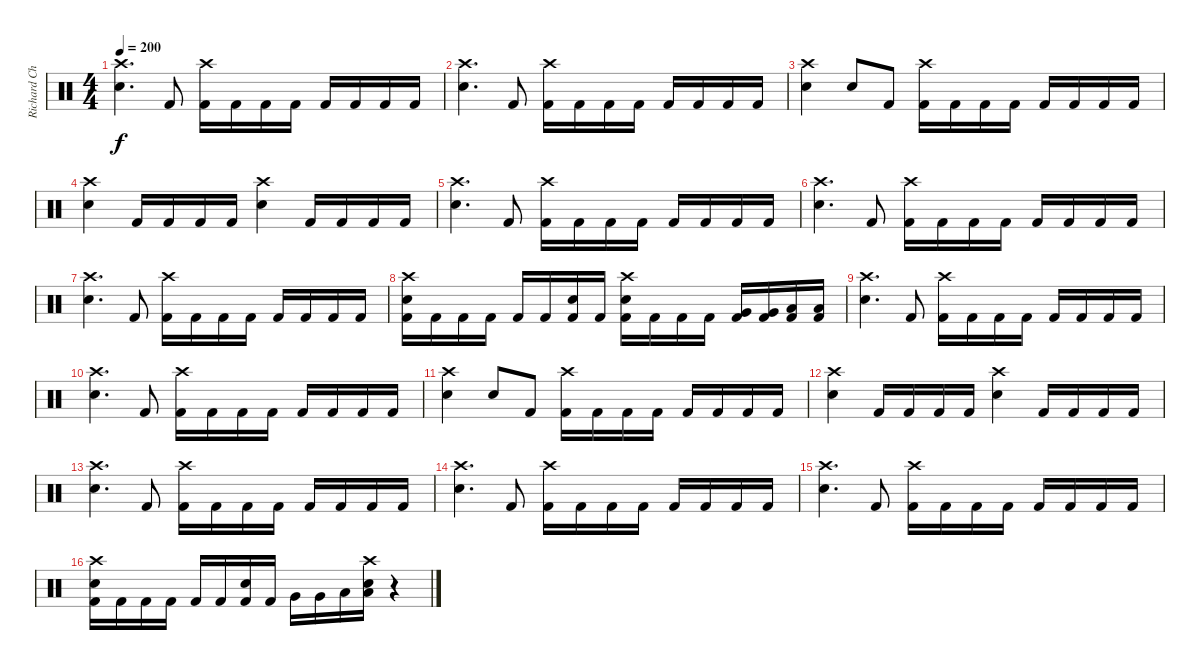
\track ("Richard Christy" "Richard Ch") {instrument percussion}
\staff {score}
\articulation defaults
\ts (4 4)
\tempo 200
\clef neutral
\ks c
("Crash high (hit)" "Electric Snare (hit)").4{d dy f} "Kick (hit) 2".8 ("Crash high (hit)" "Kick (hit) 2").16 "Kick (hit) 2".16 "Kick (hit) 2".16 "Kick (hit) 2".16 "Kick (hit) 2".16 "Kick (hit) 2".16 "Kick (hit) 2".16 "Kick (hit) 2".16 |
("Crash high (hit)" "Electric Snare (hit)").4{d} "Kick (hit) 2".8 ("Crash high (hit)" "Kick (hit) 2").16 "Kick (hit) 2".16 "Kick (hit) 2".16 "Kick (hit) 2".16 "Kick (hit) 2".16 "Kick (hit) 2".16 "Kick (hit) 2".16 "Kick (hit) 2".16 |
("Crash high (hit)" "Electric Snare (hit)").4 "Electric Snare (hit)".8 "Kick (hit) 2".8 ("Crash high (hit)" "Kick (hit) 2").16 "Kick (hit) 2".16 "Kick (hit) 2".16 "Kick (hit) 2".16 "Kick (hit) 2".16 "Kick (hit) 2".16 "Kick (hit) 2".16 "Kick (hit) 2".16 |
("Crash high (hit)" "Electric Snare (hit)").4 "Kick (hit) 2".16 "Kick (hit) 2".16 "Kick (hit) 2".16 "Kick (hit) 2".16 ("Crash high (hit)" "Electric Snare (hit)").4 "Kick (hit) 2".16 "Kick (hit) 2".16 "Kick (hit) 2".16 "Kick (hit) 2".16 |
("Crash high (hit)" "Electric Snare (hit)").4{d} "Kick (hit) 2".8 ("Crash high (hit)" "Kick (hit) 2").16 "Kick (hit) 2".16 "Kick (hit) 2".16 "Kick (hit) 2".16 "Kick (hit) 2".16 "Kick (hit) 2".16 "Kick (hit) 2".16 "Kick (hit) 2".16 |
("Crash high (hit)" "Electric Snare (hit)").4{d} "Kick (hit) 2".8 ("Crash high (hit)" "Kick (hit) 2").16 "Kick (hit) 2".16 "Kick (hit) 2".16 "Kick (hit) 2".16 "Kick (hit) 2".16 "Kick (hit) 2".16 "Kick (hit) 2".16 "Kick (hit) 2".16 |
("Crash high (hit)" "Electric Snare (hit)").4{d} "Kick (hit) 2".8 ("Crash high (hit)" "Kick (hit) 2").16 "Kick (hit) 2".16 "Kick (hit) 2".16 "Kick (hit) 2".16 "Kick (hit) 2".16 "Kick (hit) 2".16 "Kick (hit) 2".16 "Kick (hit) 2".16 |
("Crash high (hit)" "Electric Snare (hit)" "Kick (hit) 2").16 "Kick (hit) 2".16 "Kick (hit) 2".16 "Kick (hit) 2".16 "Kick (hit) 2".16 "Kick (hit) 2".16 ("Electric Snare (hit)" "Kick (hit) 2").16 "Kick (hit) 2".16 ("Crash high (hit)" "Electric Snare (hit)" "Kick (hit) 2").16 "Kick (hit) 2".16 "Kick (hit) 2".16 "Kick (hit) 2".16 ("Very Low Tom (hit)" "Kick (hit) 2").16 ("Very Low Tom (hit)" "Kick (hit) 2").16 ("Low Floor Tom (hit)" "Kick (hit) 2").16 ("Low Floor Tom (hit)" "Kick (hit) 2").16 |
("Crash high (hit)" "Electric Snare (hit)").4{d} "Kick (hit) 2".8 ("Crash high (hit)" "Kick (hit) 2").16 "Kick (hit) 2".16 "Kick (hit) 2".16 "Kick (hit) 2".16 "Kick (hit) 2".16 "Kick (hit) 2".16 "Kick (hit) 2".16 "Kick (hit) 2".16 |
("Crash high (hit)" "Electric Snare (hit)").4{d} "Kick (hit) 2".8 ("Crash high (hit)" "Kick (hit) 2").16 "Kick (hit) 2".16 "Kick (hit) 2".16 "Kick (hit) 2".16 "Kick (hit) 2".16 "Kick (hit) 2".16 "Kick (hit) 2".16 "Kick (hit) 2".16 |
("Crash high (hit)" "Electric Snare (hit)").4 "Electric Snare (hit)".8 "Kick (hit) 2".8 ("Crash high (hit)" "Kick (hit) 2").16 "Kick (hit) 2".16 "Kick (hit) 2".16 "Kick (hit) 2".16 "Kick (hit) 2".16 "Kick (hit) 2".16 "Kick (hit) 2".16 "Kick (hit) 2".16 |
("Crash high (hit)" "Electric Snare (hit)").4 "Kick (hit) 2".16 "Kick (hit) 2".16 "Kick (hit) 2".16 "Kick (hit) 2".16 ("Crash high (hit)" "Electric Snare (hit)").4 "Kick (hit) 2".16 "Kick (hit) 2".16 "Kick (hit) 2".16 "Kick (hit) 2".16 |
("Crash high (hit)" "Electric Snare (hit)").4{d} "Kick (hit) 2".8 ("Crash high (hit)" "Kick (hit) 2").16 "Kick (hit) 2".16 "Kick (hit) 2".16 "Kick (hit) 2".16 "Kick (hit) 2".16 "Kick (hit) 2".16 "Kick (hit) 2".16 "Kick (hit) 2".16 |
("Crash high (hit)" "Electric Snare (hit)").4{d} "Kick (hit) 2".8 ("Crash high (hit)" "Kick (hit) 2").16 "Kick (hit) 2".16 "Kick (hit) 2".16 "Kick (hit) 2".16 "Kick (hit) 2".16 "Kick (hit) 2".16 "Kick (hit) 2".16 "Kick (hit) 2".16 |
("Crash high (hit)" "Electric Snare (hit)").4{d} "Kick (hit) 2".8 ("Crash high (hit)" "Kick (hit) 2").16 "Kick (hit) 2".16 "Kick (hit) 2".16 "Kick (hit) 2".16 "Kick (hit) 2".16 "Kick (hit) 2".16 "Kick (hit) 2".16 "Kick (hit) 2".16 |
("Crash high (hit)" "Electric Snare (hit)" "Kick (hit) 2").16 "Kick (hit) 2".16 "Kick (hit) 2".16 "Kick (hit) 2".16 "Kick (hit) 2".16 "Kick (hit) 2".16 ("Electric Snare (hit)" "Kick (hit) 2").16 "Kick (hit) 2".16 "Very Low Tom (hit)".16 "Very Low Tom (hit)".16 "Low Floor Tom (hit)".16 ("Crash high (hit)" "Low Floor Tom (hit)" "Electric Snare (hit)").16 r.4
